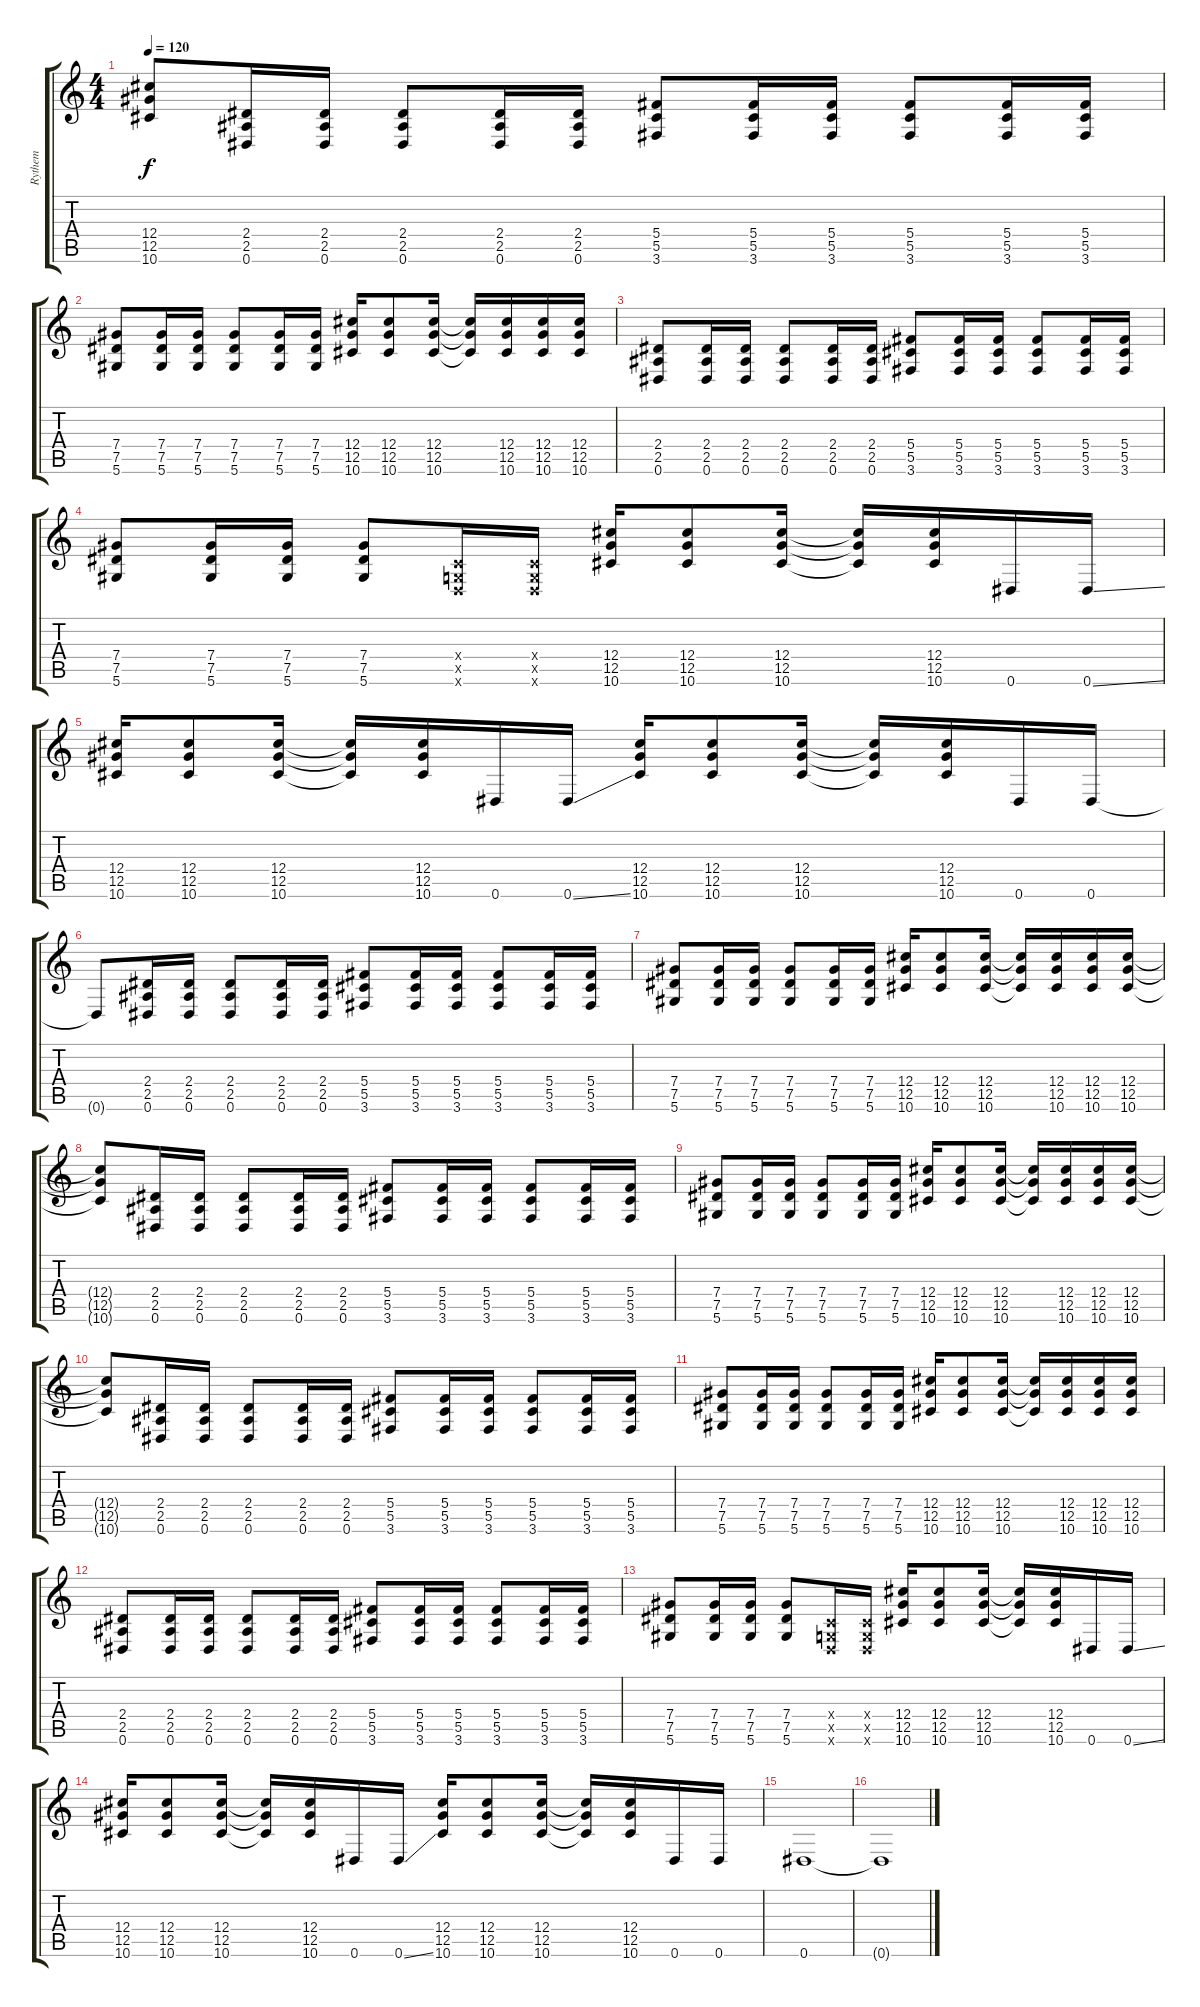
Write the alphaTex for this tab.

\track ("Rythem" "Rythem") {instrument overdrivenguitar}
\staff {score tabs}
\tuning (Eb4 Bb3 Gb3 Db3 Ab2 Eb2) {hide}
\ts (4 4)
\tempo 120
\clef g2
\ks c
(12.4{t} 12.5{t} 10.6{t}).8{dy f} (2.4 2.5 0.6).16 (2.4 2.5 0.6).16 (2.4 2.5 0.6).8 (2.4 2.5 0.6).16 (2.4 2.5 0.6).16 (5.4 5.5 3.6).8 (5.4 5.5 3.6).16 (5.4 5.5 3.6).16 (5.4 5.5 3.6).8 (5.4 5.5 3.6).16 (5.4 5.5 3.6).16 |
(7.4 7.5 5.6).8 (7.4 7.5 5.6).16 (7.4 7.5 5.6).16 (7.4 7.5 5.6).8 (7.4 7.5 5.6).16 (7.4 7.5 5.6).16 (12.4 12.5 10.6).16 (12.4 12.5 10.6).8 (12.4 12.5 10.6).16 (12.4{t} 12.5{t} 10.6{t}).16 (12.4 12.5 10.6).16 (12.4 12.5 10.6).16 (12.4 12.5 10.6).16 |
(2.4 2.5 0.6).8 (2.4 2.5 0.6).16 (2.4 2.5 0.6).16 (2.4 2.5 0.6).8 (2.4 2.5 0.6).16 (2.4 2.5 0.6).16 (5.4 5.5 3.6).8 (5.4 5.5 3.6).16 (5.4 5.5 3.6).16 (5.4 5.5 3.6).8 (5.4 5.5 3.6).16 (5.4 5.5 3.6).16 |
(7.4 7.5 5.6).8 (7.4 7.5 5.6).16 (7.4 7.5 5.6).16 (7.4 7.5 5.6).8 (-1.4{x} -1.5{x} -1.6{x}).16 (-1.4{x} -1.5{x} -1.6{x}).16 (12.4 12.5 10.6).16 (12.4 12.5 10.6).8 (12.4 12.5 10.6).16 (12.4{t} 12.5{t} 10.6{t}).16 (12.4 12.5 10.6).16 0.6.16 0.6{ss}.16 |
(12.4 12.5 10.6).16 (12.4 12.5 10.6).8 (12.4 12.5 10.6).16 (12.4{t} 12.5{t} 10.6{t}).16 (12.4 12.5 10.6).16 0.6.16 0.6{ss}.16 (12.4 12.5 10.6).16 (12.4 12.5 10.6).8 (12.4 12.5 10.6).16 (12.4{t} 12.5{t} 10.6{t}).16 (12.4 12.5 10.6).16 0.6.16 0.6.16 |
0.6{t}.8 (2.4 2.5 0.6).16 (2.4 2.5 0.6).16 (2.4 2.5 0.6).8 (2.4 2.5 0.6).16 (2.4 2.5 0.6).16 (5.4 5.5 3.6).8 (5.4 5.5 3.6).16 (5.4 5.5 3.6).16 (5.4 5.5 3.6).8 (5.4 5.5 3.6).16 (5.4 5.5 3.6).16 |
(7.4 7.5 5.6).8 (7.4 7.5 5.6).16 (7.4 7.5 5.6).16 (7.4 7.5 5.6).8 (7.4 7.5 5.6).16 (7.4 7.5 5.6).16 (12.4 12.5 10.6).16 (12.4 12.5 10.6).8 (12.4 12.5 10.6).16 (12.4{t} 12.5{t} 10.6{t}).16 (12.4 12.5 10.6).16 (12.4 12.5 10.6).16 (12.4 12.5 10.6).16 |
(12.4{t} 12.5{t} 10.6{t}).8 (2.4 2.5 0.6).16 (2.4 2.5 0.6).16 (2.4 2.5 0.6).8 (2.4 2.5 0.6).16 (2.4 2.5 0.6).16 (5.4 5.5 3.6).8 (5.4 5.5 3.6).16 (5.4 5.5 3.6).16 (5.4 5.5 3.6).8 (5.4 5.5 3.6).16 (5.4 5.5 3.6).16 |
(7.4 7.5 5.6).8 (7.4 7.5 5.6).16 (7.4 7.5 5.6).16 (7.4 7.5 5.6).8 (7.4 7.5 5.6).16 (7.4 7.5 5.6).16 (12.4 12.5 10.6).16 (12.4 12.5 10.6).8 (12.4 12.5 10.6).16 (12.4{t} 12.5{t} 10.6{t}).16 (12.4 12.5 10.6).16 (12.4 12.5 10.6).16 (12.4 12.5 10.6).16 |
(12.4{t} 12.5{t} 10.6{t}).8 (2.4 2.5 0.6).16 (2.4 2.5 0.6).16 (2.4 2.5 0.6).8 (2.4 2.5 0.6).16 (2.4 2.5 0.6).16 (5.4 5.5 3.6).8 (5.4 5.5 3.6).16 (5.4 5.5 3.6).16 (5.4 5.5 3.6).8 (5.4 5.5 3.6).16 (5.4 5.5 3.6).16 |
(7.4 7.5 5.6).8 (7.4 7.5 5.6).16 (7.4 7.5 5.6).16 (7.4 7.5 5.6).8 (7.4 7.5 5.6).16 (7.4 7.5 5.6).16 (12.4 12.5 10.6).16 (12.4 12.5 10.6).8 (12.4 12.5 10.6).16 (12.4{t} 12.5{t} 10.6{t}).16 (12.4 12.5 10.6).16 (12.4 12.5 10.6).16 (12.4 12.5 10.6).16 |
(2.4 2.5 0.6).8 (2.4 2.5 0.6).16 (2.4 2.5 0.6).16 (2.4 2.5 0.6).8 (2.4 2.5 0.6).16 (2.4 2.5 0.6).16 (5.4 5.5 3.6).8 (5.4 5.5 3.6).16 (5.4 5.5 3.6).16 (5.4 5.5 3.6).8 (5.4 5.5 3.6).16 (5.4 5.5 3.6).16 |
(7.4 7.5 5.6).8 (7.4 7.5 5.6).16 (7.4 7.5 5.6).16 (7.4 7.5 5.6).8 (-1.4{x} -1.5{x} -1.6{x}).16 (-1.4{x} -1.5{x} -1.6{x}).16 (12.4 12.5 10.6).16 (12.4 12.5 10.6).8 (12.4 12.5 10.6).16 (12.4{t} 12.5{t} 10.6{t}).16 (12.4 12.5 10.6).16 0.6.16 0.6{ss}.16 |
(12.4 12.5 10.6).16 (12.4 12.5 10.6).8 (12.4 12.5 10.6).16 (12.4{t} 12.5{t} 10.6{t}).16 (12.4 12.5 10.6).16 0.6.16 0.6{ss}.16 (12.4 12.5 10.6).16 (12.4 12.5 10.6).8 (12.4 12.5 10.6).16 (12.4{t} 12.5{t} 10.6{t}).16 (12.4 12.5 10.6).16 0.6.16 0.6.16 |
0.6.1 |
0.6{t}.1
